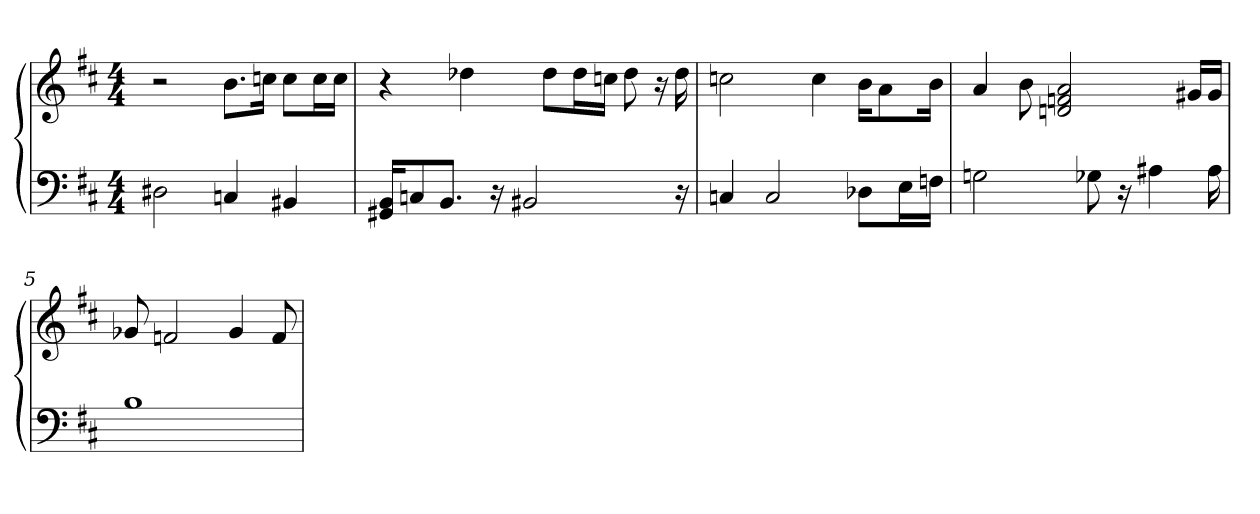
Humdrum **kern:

**kern	**kern
*part1	*part1
*staff2	*staff1
*clefF4	*clefG2
*k[f#c#]	*k[f#c#]
*M4/4	*M4/4
=1	=1
2D#X	2r
4Cn	8.b\L
.	16ccn\Jk
4BB#X	8cc\L
.	16cc\L
.	16cc\JJ
=2	=2
16GG#X/ 16BB/KL	4r
8Cn/	.
8.BB/J	.
.	4dd-X
16r	.
2BB#X	.
.	8dd-\L
.	16dd-\L
.	16ccn\JJ
.	8dd-
.	16r
16r	16dd-
=3	=3
4Cn	2ccn
2C	.
.	4cc
8D-X\L	16b\KL
.	8a\
16E\L	.
16Fn\JJ	16b\Jk
=4	=4
2Gn	4a
.	8b
.	2dn 2fn 2a
8G-X	.
16r	.
4A#X	.
.	16g#X/LL
16A#	16g#/JJ
=5	=5
1B	8g-X
.	2fn
.	4g-
.	8f
=	=
*-	*-
